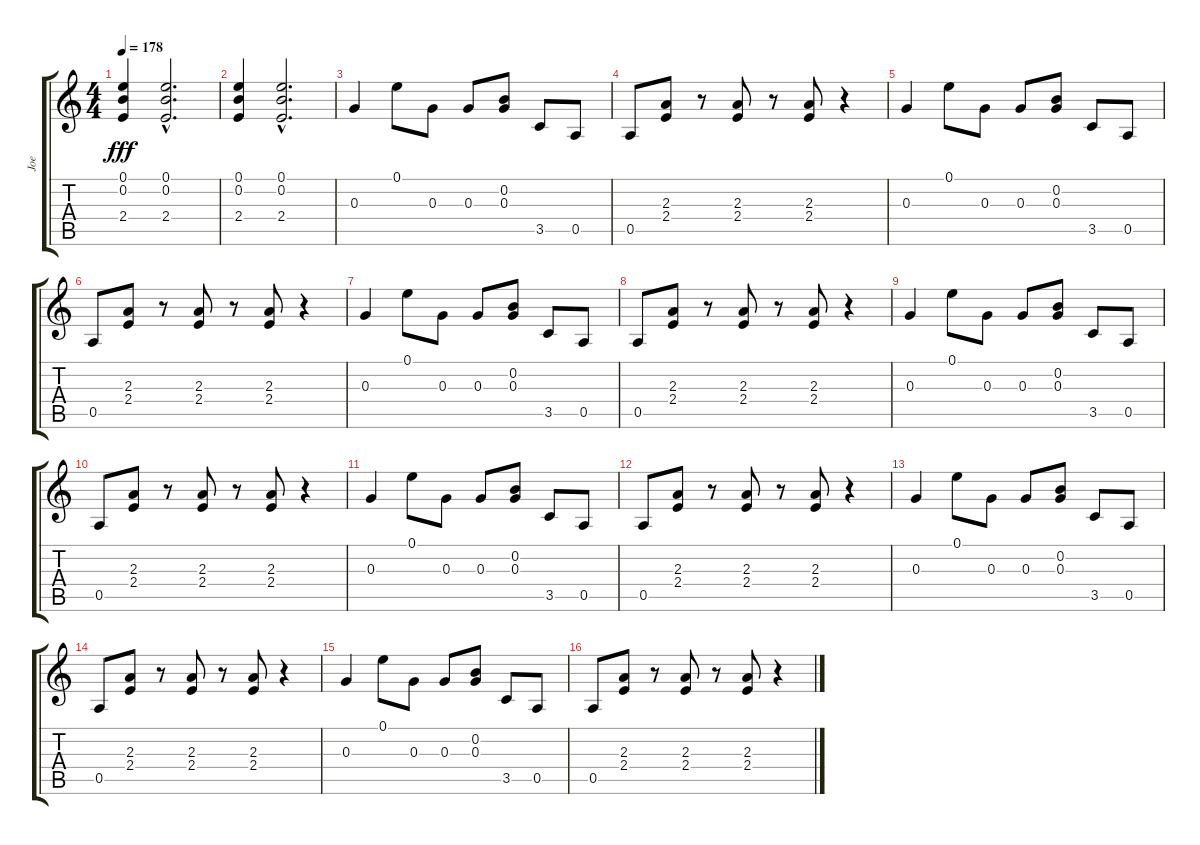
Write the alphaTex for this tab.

\track ("Joe" "Joe") {instrument distortionguitar}
\staff {score tabs}
\tuning (E4 B3 G3 D3 A2 E2) {hide}
\ts (4 4)
\tempo 178
\clef g2
\ks c
(0.1 0.2 2.4).4{dy fff} (0.1{hac} 0.2{hac} 2.4{hac}).2{d} |
(0.1 0.2 2.4).4 (0.1{hac} 0.2{hac} 2.4{hac}).2{d} |
0.3.4 0.1.8 0.3.8 0.3.8 (0.2 0.3).8 3.5.8 0.5.8 |
0.5.8 (2.3 2.4).8 r.8 (2.3 2.4).8 r.8 (2.3 2.4).8 r.4 |
0.3.4 0.1.8 0.3.8 0.3.8 (0.2 0.3).8 3.5.8 0.5.8 |
0.5.8 (2.3 2.4).8 r.8 (2.3 2.4).8 r.8 (2.3 2.4).8 r.4 |
0.3.4 0.1.8 0.3.8 0.3.8 (0.2 0.3).8 3.5.8 0.5.8 |
0.5.8 (2.3 2.4).8 r.8 (2.3 2.4).8 r.8 (2.3 2.4).8 r.4 |
0.3.4 0.1.8 0.3.8 0.3.8 (0.2 0.3).8 3.5.8 0.5.8 |
0.5.8 (2.3 2.4).8 r.8 (2.3 2.4).8 r.8 (2.3 2.4).8 r.4 |
0.3.4 0.1.8 0.3.8 0.3.8 (0.2 0.3).8 3.5.8 0.5.8 |
0.5.8 (2.3 2.4).8 r.8 (2.3 2.4).8 r.8 (2.3 2.4).8 r.4 |
0.3.4 0.1.8 0.3.8 0.3.8 (0.2 0.3).8 3.5.8 0.5.8 |
0.5.8 (2.3 2.4).8 r.8 (2.3 2.4).8 r.8 (2.3 2.4).8 r.4 |
0.3.4 0.1.8 0.3.8 0.3.8 (0.2 0.3).8 3.5.8 0.5.8 |
0.5.8 (2.3 2.4).8 r.8 (2.3 2.4).8 r.8 (2.3 2.4).8 r.4
